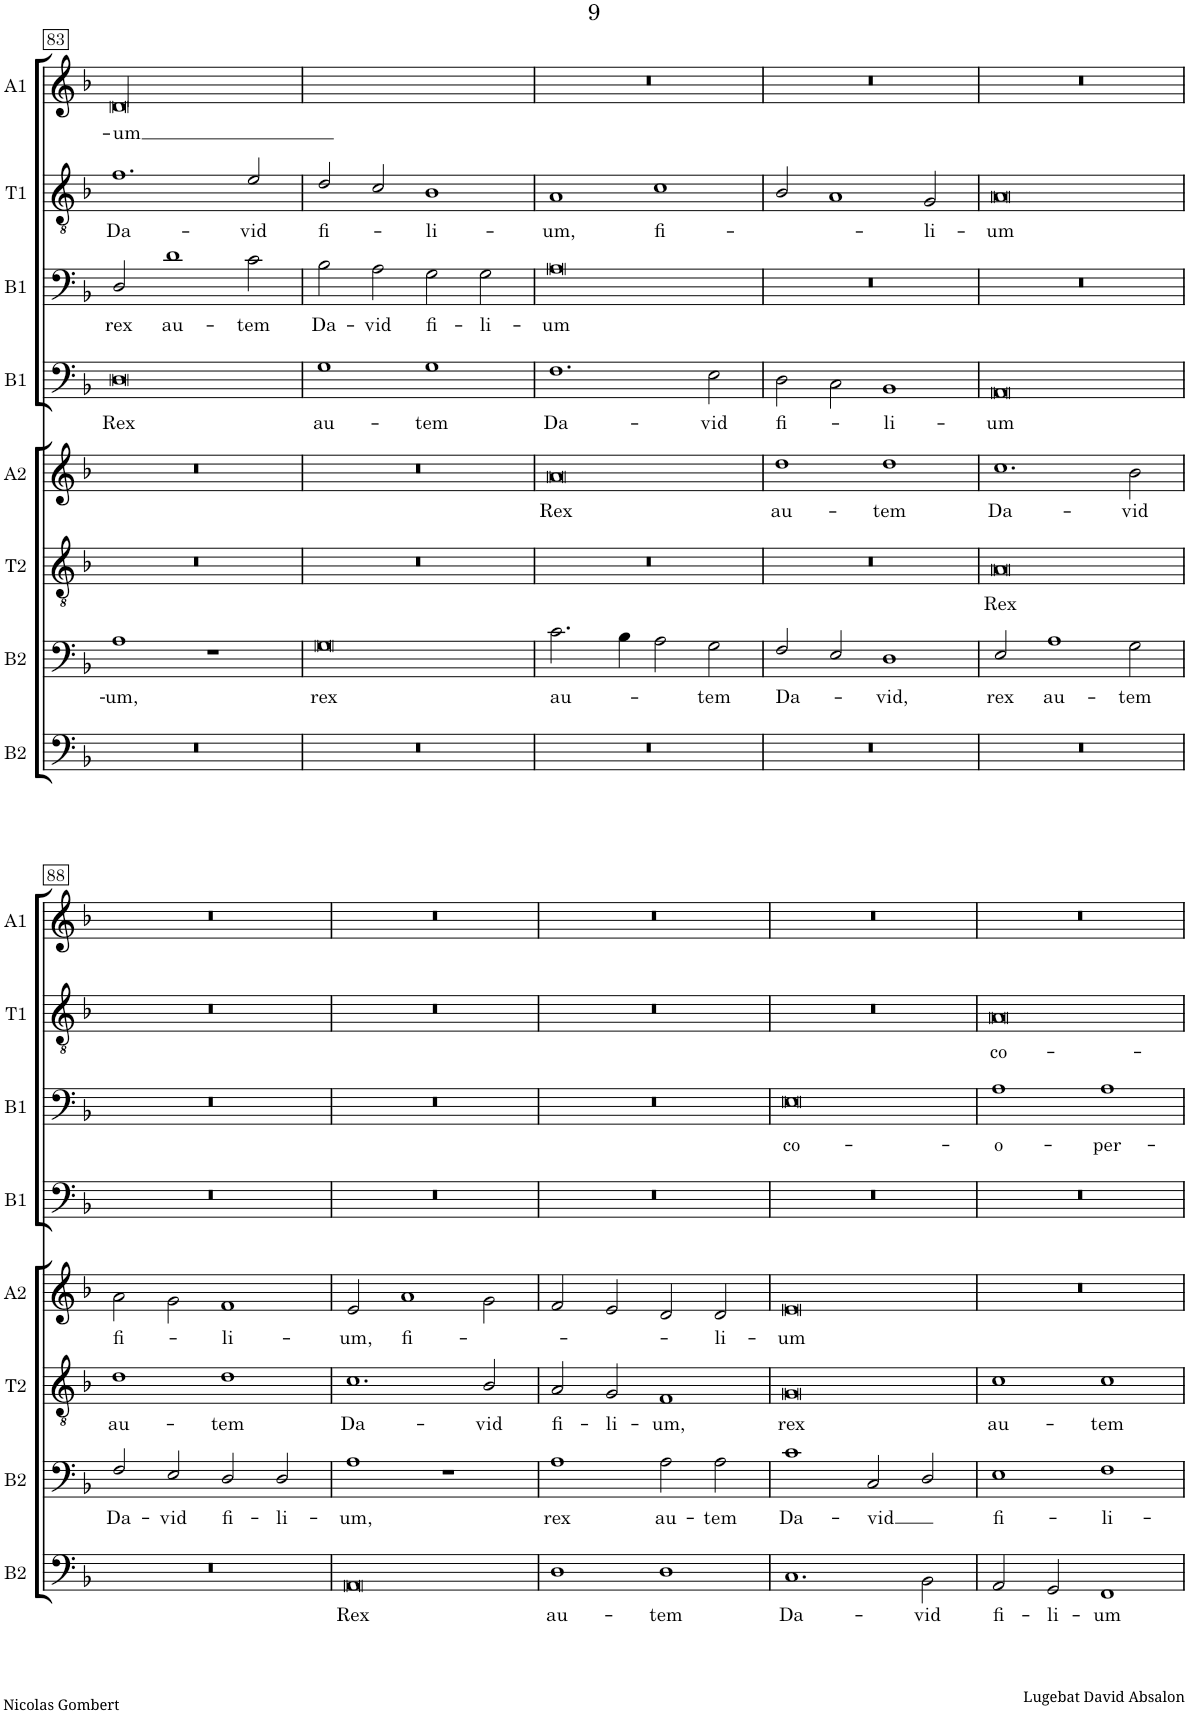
**kern	**text	**kern	**text	**kern	**text	**kern	**text	**kern	**text	**kern	**text	**kern	**text	**kern	**text
*part8	*part8	*part7	*part7	*part6	*part6	*part5	*part5	*part4	*part4	*part3	*part3	*part2	*part2	*part1	*part1
*staff8	*staff8	*staff7	*staff7	*staff6	*staff6	*staff5	*staff5	*staff4	*staff4	*staff3	*staff3	*staff2	*staff2	*staff1	*staff1
*I"Bass II	*	*I"Bar II	*	*I"Tenor II	*	*I"Alto II	*	*I"Bass I	*	*I"Bar I	*	*I"Tenor I	*	*I"Alto I	*
*I'B2	*	*I'B2	*	*I'T2	*	*I'A2	*	*I'B1	*	*I'B1	*	*I'T1	*	*I'A1	*
!!LO:PB:g=z
*clefF4	*	*clefF4	*	*clefGv2	*	*clefG2	*	*clefF4	*	*clefF4	*	*clefGv2	*	*clefG2	*
*k[b-]	*	*k[b-]	*	*k[b-]	*	*k[b-]	*	*k[b-]	*	*k[b-]	*	*k[b-]	*	*k[b-]	*
*M4/2	*	*M4/2	*	*M4/2	*	*M4/2	*	*M4/2	*	*M4/2	*	*M4/2	*	*M4/2	*
=83	=83	=83	=83	=83	=83	=83	=83	=83	=83	=83	=83	=83	=83	=83	=83
!	!	!	!LO:LY:b	!	!	!	!	!	!LO:LY:b	!	!LO:LY:b	!	!LO:LY:b	!	!LO:LY:b
0r	.	1A	-um,	0r	.	0r	.	0D	Rex	2D/	rex	1.f	Da-	[<0d/	-um
!	!	!	!	!	!	!	!	!	!	!	!LO:LY:b	!	!	!	!
.	.	.	.	.	.	.	.	.	.	1d	au-	.	.	.	.
.	.	1r	.	.	.	.	.	.	.	.	.	.	.	.	.
!	!	!	!	!	!	!	!	!	!	!	!LO:LY:b	!	!LO:LY:b	!	!
.	.	.	.	.	.	.	.	.	.	2c\	-tem	2e/	-vid	.	.
=84	=84	=84	=84	=84	=84	=84	=84	=84	=84	=84	=84	=84	=84	=84	=84
!	!	!	!LO:LY:b	!	!	!	!	!	!LO:LY:b	!	!LO:LY:b	!	!LO:LY:b	!	!
0r	.	0G	rex	0r	.	0r	.	1G	au-	2B-\	Da-	2d/	fi-	0d]	.
!	!	!	!	!	!	!	!	!	!	!	!LO:LY:b	!	!	!	!
.	.	.	.	.	.	.	.	.	.	2A\	-vid	2c/	.	.	.
!	!	!	!	!	!	!	!	!	!LO:LY:b	!	!LO:LY:b	!	!LO:LY:b	!	!
.	.	.	.	.	.	.	.	1G	-tem	2G\	fi-	1B-	-li-	.	.
!	!	!	!	!	!	!	!	!	!	!	!LO:LY:b	!	!	!	!
.	.	.	.	.	.	.	.	.	.	2G\	-li-	.	.	.	.
=85	=85	=85	=85	=85	=85	=85	=85	=85	=85	=85	=85	=85	=85	=85	=85
!	!	!	!LO:LY:b	!	!	!	!LO:LY:b	!	!LO:LY:b	!	!LO:LY:b	!	!LO:LY:b	!	!
0r	.	2.c\	au-	0r	.	0a	Rex	1.F	Da-	0A	-um	1A	-um,	0r	.
.	.	4B-\	.	.	.	.	.	.	.	.	.	.	.	.	.
!	!	!	!	!	!	!	!	!	!	!	!	!	!LO:LY:b	!	!
.	.	2A\	.	.	.	.	.	.	.	.	.	1c	fi-	.	.
!	!	!	!LO:LY:b	!	!	!	!	!	!LO:LY:b	!	!	!	!	!	!
.	.	2G\	-tem	.	.	.	.	2E\	-vid	.	.	.	.	.	.
=86	=86	=86	=86	=86	=86	=86	=86	=86	=86	=86	=86	=86	=86	=86	=86
!	!	!	!LO:LY:b	!	!	!	!LO:LY:b	!	!LO:LY:b	!	!	!	!	!	!
0r	.	2F/	Da-	0r	.	1dd	au-	2D\	fi-	0r	.	2B-/	.	0r	.
.	.	2E/	.	.	.	.	.	2C\	.	.	.	1A	.	.	.
!	!	!	!LO:LY:b	!	!	!	!LO:LY:b	!	!LO:LY:b	!	!	!	!	!	!
.	.	1D	-vid,	.	.	1dd	-tem	1BB-	-li-	.	.	.	.	.	.
!	!	!	!	!	!	!	!	!	!	!	!	!	!LO:LY:b	!	!
.	.	.	.	.	.	.	.	.	.	.	.	2G/	-li-	.	.
=87	=87	=87	=87	=87	=87	=87	=87	=87	=87	=87	=87	=87	=87	=87	=87
!	!	!	!LO:LY:b	!	!LO:LY:b	!	!LO:LY:b	!	!LO:LY:b	!	!	!	!LO:LY:b	!	!
0r	.	2E/	rex	0A	Rex	1.cc	Da-	0AA	-um	0r	.	0A	-um	0r	.
!	!	!	!LO:LY:b	!	!	!	!	!	!	!	!	!	!	!	!
.	.	1A	au-	.	.	.	.	.	.	.	.	.	.	.	.
!	!	!	!LO:LY:b	!	!	!	!LO:LY:b	!	!	!	!	!	!	!	!
.	.	2G\	-tem	.	.	2b-\	-vid	.	.	.	.	.	.	.	.
!!LO:LB:g=z
=88	=88	=88	=88	=88	=88	=88	=88	=88	=88	=88	=88	=88	=88	=88	=88
!	!	!	!LO:LY:b	!	!LO:LY:b	!	!LO:LY:b	!	!	!	!	!	!	!	!
0r	.	2F/	Da-	1d	au-	2a\	fi-	0r	.	0r	.	0r	.	0r	.
!	!	!	!LO:LY:b	!	!	!	!	!	!	!	!	!	!	!	!
.	.	2E/	-vid	.	.	2g\	.	.	.	.	.	.	.	.	.
!	!	!	!LO:LY:b	!	!LO:LY:b	!	!LO:LY:b	!	!	!	!	!	!	!	!
.	.	2D/	fi-	1d	-tem	1f	-li-	.	.	.	.	.	.	.	.
!	!	!	!LO:LY:b	!	!	!	!	!	!	!	!	!	!	!	!
.	.	2D/	-li-	.	.	.	.	.	.	.	.	.	.	.	.
=89	=89	=89	=89	=89	=89	=89	=89	=89	=89	=89	=89	=89	=89	=89	=89
!	!LO:LY:b	!	!LO:LY:b	!	!LO:LY:b	!	!LO:LY:b	!	!	!	!	!	!	!	!
0AA	Rex	1A	-um,	1.c	Da-	2e/	-um,	0r	.	0r	.	0r	.	0r	.
!	!	!	!	!	!	!	!LO:LY:b	!	!	!	!	!	!	!	!
.	.	.	.	.	.	1a	fi-	.	.	.	.	.	.	.	.
.	.	1r	.	.	.	.	.	.	.	.	.	.	.	.	.
!	!	!	!	!	!LO:LY:b	!	!	!	!	!	!	!	!	!	!
.	.	.	.	2B-/	-vid	2g\	.	.	.	.	.	.	.	.	.
=90	=90	=90	=90	=90	=90	=90	=90	=90	=90	=90	=90	=90	=90	=90	=90
!	!LO:LY:b	!	!LO:LY:b	!	!LO:LY:b	!	!	!	!	!	!	!	!	!	!
1D	au-	1A	rex	2A/	fi-	2f/	.	0r	.	0r	.	0r	.	0r	.
!	!	!	!	!	!LO:LY:b	!	!	!	!	!	!	!	!	!	!
.	.	.	.	2G/	-li-	2e/	.	.	.	.	.	.	.	.	.
!	!LO:LY:b	!	!LO:LY:b	!	!LO:LY:b	!	!	!	!	!	!	!	!	!	!
1D	-tem	2A\	au-	1F	-um,	2d/	.	.	.	.	.	.	.	.	.
!	!	!	!LO:LY:b	!	!	!	!LO:LY:b	!	!	!	!	!	!	!	!
.	.	2A\	-tem	.	.	2d/	-li-	.	.	.	.	.	.	.	.
=91	=91	=91	=91	=91	=91	=91	=91	=91	=91	=91	=91	=91	=91	=91	=91
!	!LO:LY:b	!	!LO:LY:b	!	!LO:LY:b	!	!LO:LY:b	!	!	!	!LO:LY:b	!	!	!	!
1.C	Da-	1c	Da-	0G	rex	0e	-um	0r	.	0E	co-	0r	.	0r	.
!	!	!	!LO:LY:b	!	!	!	!	!	!	!	!	!	!	!	!
.	.	2C/	-vid	.	.	.	.	.	.	.	.	.	.	.	.
!	!LO:LY:b	!	!	!	!	!	!	!	!	!	!	!	!	!	!
2BB-\	-vid	2D/	.	.	.	.	.	.	.	.	.	.	.	.	.
=92	=92	=92	=92	=92	=92	=92	=92	=92	=92	=92	=92	=92	=92	=92	=92
!	!LO:LY:b	!	!LO:LY:b	!	!LO:LY:b	!	!	!	!	!	!LO:LY:b	!	!LO:LY:b	!	!
2AA/	fi-	1E	fi-	1c	au-	0r	.	0r	.	1A	-o-	0A	co-	0r	.
!	!LO:LY:b	!	!	!	!	!	!	!	!	!	!	!	!	!	!
2GG/	-li-	.	.	.	.	.	.	.	.	.	.	.	.	.	.
!	!LO:LY:b	!	!LO:LY:b	!	!LO:LY:b	!	!	!	!	!	!LO:LY:b	!	!	!	!
1FF	-um	1F	-li-	1c	-tem	.	.	.	.	1A	-per-	.	.	.	.
=	=	=	=	=	=	=	=	=	=	=	=	=	=	=	=
*-	*-	*-	*-	*-	*-	*-	*-	*-	*-	*-	*-	*-	*-	*-	*-
